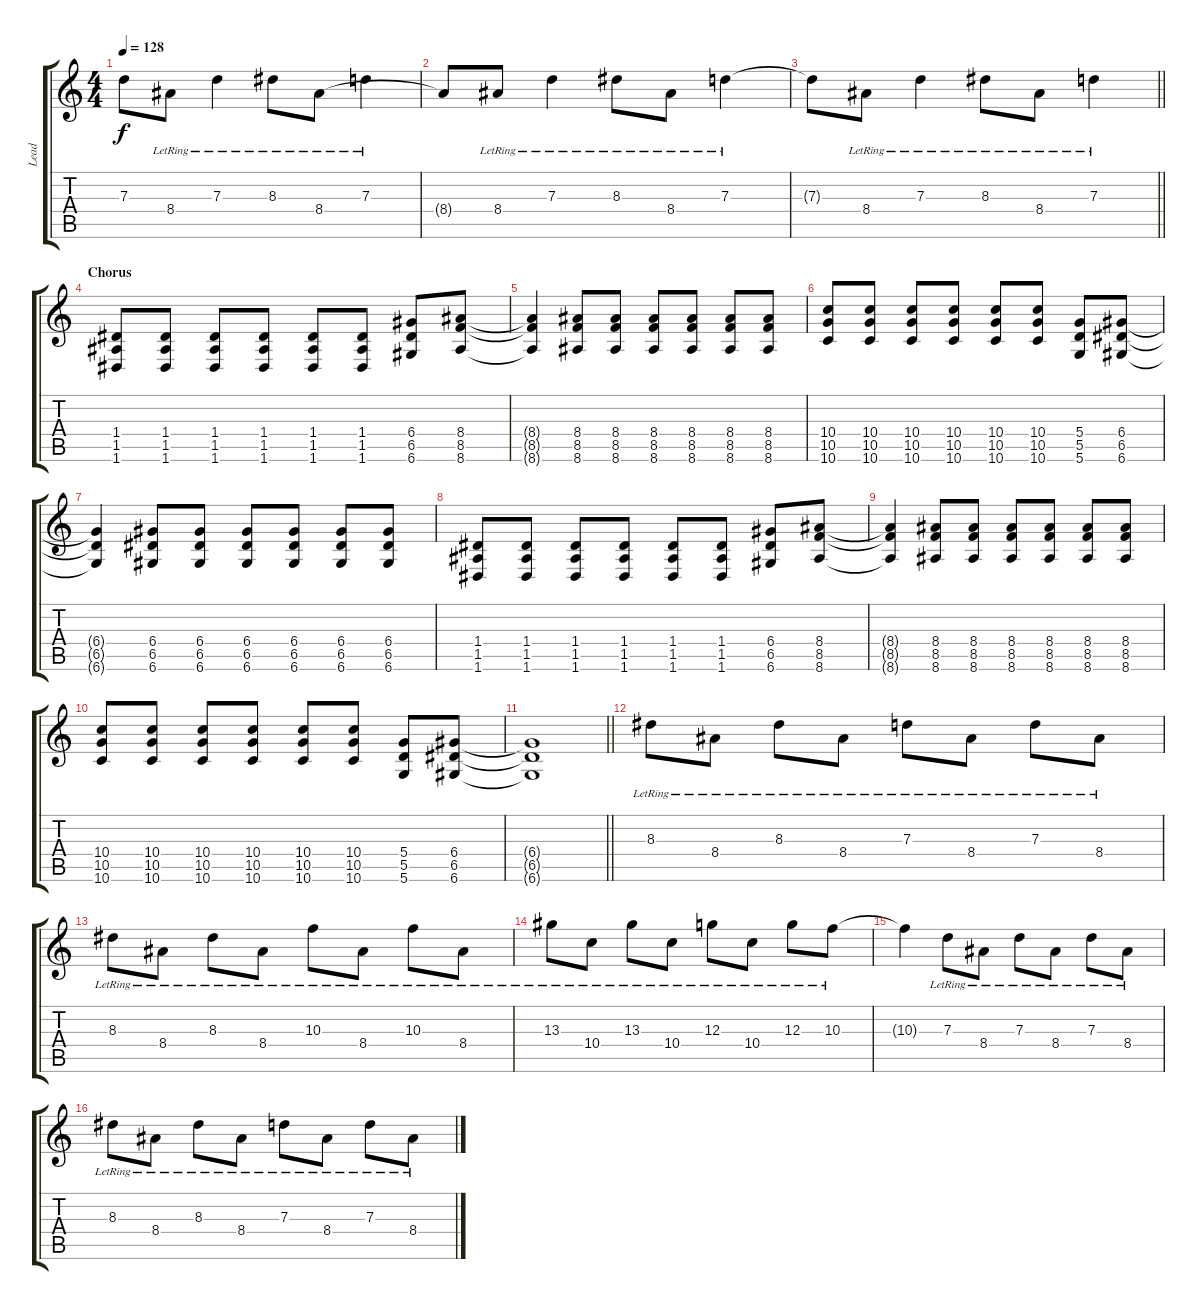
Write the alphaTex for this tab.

\track ("Lead" "Lead") {instrument overdrivenguitar}
\staff {score tabs}
\tuning (E4 B3 G3 D3 A2 D2) {hide}
\ts (4 4)
\tempo 128
\clef g2
\ks c
7.3{t}.8{dy f} 8.4{lr}.8 7.3{lr}.4 8.3{lr}.8 8.4{lr}.8 7.3{lr}.4 |
8.4{t}.8 8.4{lr}.8 7.3{lr}.4 8.3{lr}.8 8.4{lr}.8 7.3{lr}.4 |
\barLineRight lightlight
7.3{t}.8 8.4{lr}.8 7.3{lr}.4 8.3{lr}.8 8.4{lr}.8 7.3{lr}.4 |
\section ("" "Chorus")
(1.4 1.5 1.6).8 (1.4 1.5 1.6).8 (1.4 1.5 1.6).8 (1.4 1.5 1.6).8 (1.4 1.5 1.6).8 (1.4 1.5 1.6).8 (6.4 6.5 6.6).8 (8.4 8.5 8.6).8 |
(8.4{t} 8.5{t} 8.6{t}).4 (8.4 8.5 8.6).8 (8.4 8.5 8.6).8 (8.4 8.5 8.6).8 (8.4 8.5 8.6).8 (8.4 8.5 8.6).8 (8.4 8.5 8.6).8 |
(10.4 10.5 10.6).8 (10.4 10.5 10.6).8 (10.4 10.5 10.6).8 (10.4 10.5 10.6).8 (10.4 10.5 10.6).8 (10.4 10.5 10.6).8 (5.4 5.5 5.6).8 (6.4 6.5 6.6).8 |
(6.4{t} 6.5{t} 6.6{t}).4 (6.4 6.5 6.6).8 (6.4 6.5 6.6).8 (6.4 6.5 6.6).8 (6.4 6.5 6.6).8 (6.4 6.5 6.6).8 (6.4 6.5 6.6).8 |
(1.4 1.5 1.6).8 (1.4 1.5 1.6).8 (1.4 1.5 1.6).8 (1.4 1.5 1.6).8 (1.4 1.5 1.6).8 (1.4 1.5 1.6).8 (6.4 6.5 6.6).8 (8.4 8.5 8.6).8 |
(8.4{t} 8.5{t} 8.6{t}).4 (8.4 8.5 8.6).8 (8.4 8.5 8.6).8 (8.4 8.5 8.6).8 (8.4 8.5 8.6).8 (8.4 8.5 8.6).8 (8.4 8.5 8.6).8 |
(10.4 10.5 10.6).8 (10.4 10.5 10.6).8 (10.4 10.5 10.6).8 (10.4 10.5 10.6).8 (10.4 10.5 10.6).8 (10.4 10.5 10.6).8 (5.4 5.5 5.6).8 (6.4 6.5 6.6).8 |
\barLineRight lightlight
(6.4{t} 6.5{t} 6.6{t}).1 |
8.3{lr}.8 8.4{lr}.8 8.3{lr}.8 8.4{lr}.8 7.3{lr}.8 8.4{lr}.8 7.3{lr}.8 8.4{lr}.8 |
8.3{lr}.8 8.4{lr}.8 8.3{lr}.8 8.4{lr}.8 10.3{lr}.8 8.4{lr}.8 10.3{lr}.8 8.4{lr}.8 |
13.3{lr}.8 10.4{lr}.8 13.3{lr}.8 10.4{lr}.8 12.3{lr}.8 10.4{lr}.8 12.3{lr}.8 10.3{lr}.8 |
10.3{t}.4 7.3{lr}.8 8.4{lr}.8 7.3{lr}.8 8.4{lr}.8 7.3{lr}.8 8.4{lr}.8 |
8.3{lr}.8 8.4{lr}.8 8.3{lr}.8 8.4{lr}.8 7.3{lr}.8 8.4{lr}.8 7.3{lr}.8 8.4{lr}.8
